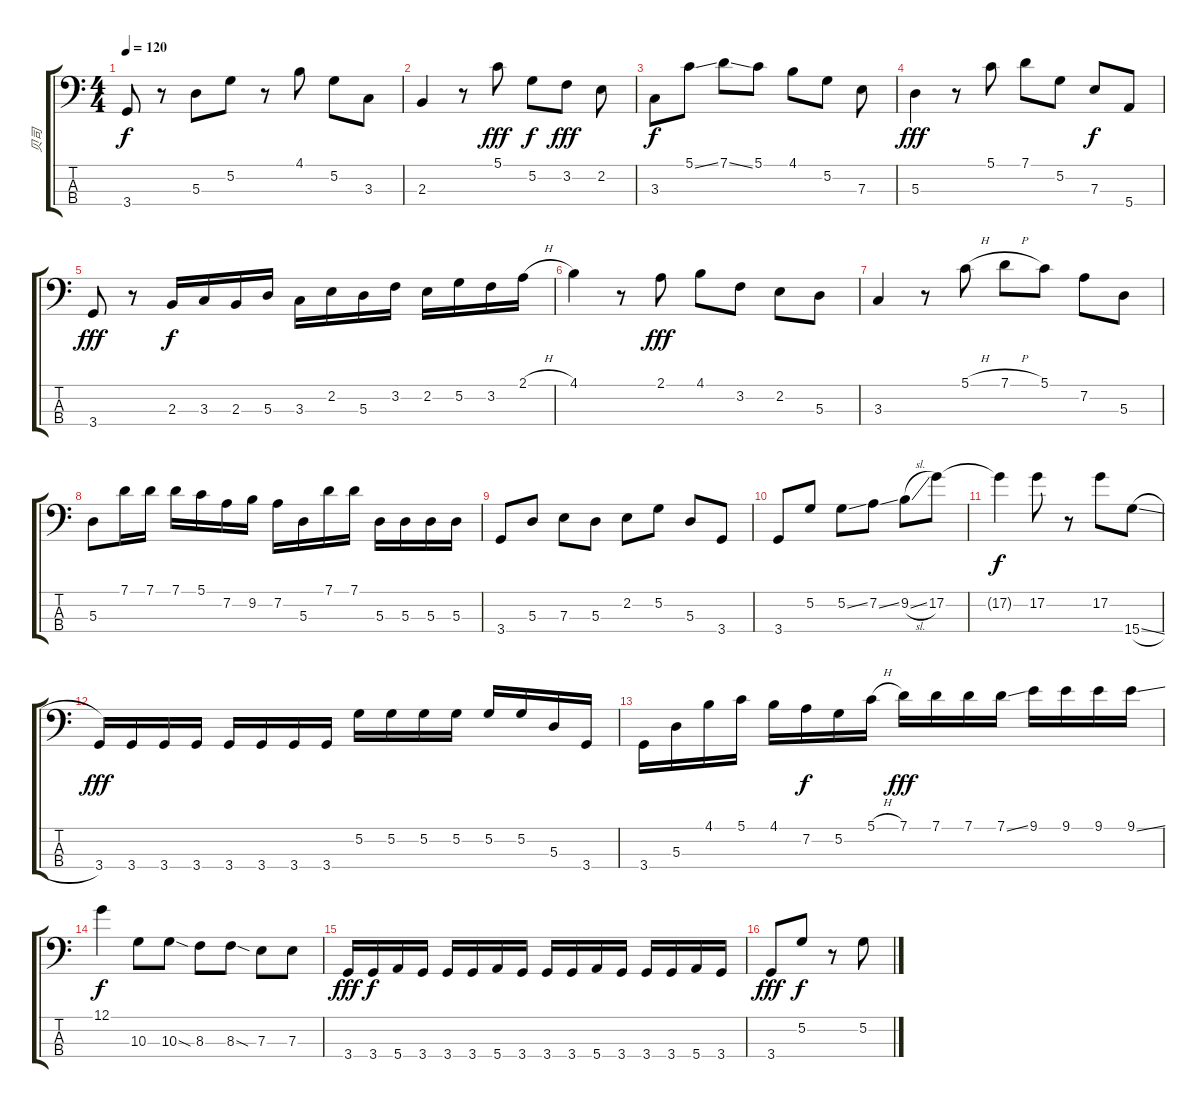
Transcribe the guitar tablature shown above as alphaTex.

\track ("贝司" "贝司") {instrument electricbassfinger}
\staff {score tabs}
\tuning (G2 D2 A1 E1) {hide}
\ts (4 4)
\tempo 120
\clef f4
\ks c
3.4.8{dy f instrument electricbassfinger} r.8 5.3.8 5.2.8 r.8 4.1.8 5.2.8 3.3.8 |
2.3.4 r.8 5.1.8{dy fff} 5.2.8{dy f} 3.2.8{dy fff} 2.2.8 |
3.3.8{dy f} 5.1{ss}.8 7.1{ss}.8 5.1.8 4.1.8 5.2.8 7.3.8 |
5.3.4{dy fff} r.8 5.1.8 7.1.8 5.2.8 7.3.8{dy f} 5.4.8 |
3.4.8{dy fff} r.8 2.3.16{dy f} 3.3.16 2.3.16 5.3.16 3.3.16 2.2.16 5.3.16 3.2.16 2.2.16 5.2.16 3.2.16 2.1{h}.16 |
4.1.4 r.8 2.1.8{dy fff} 4.1.8 3.2.8 2.2.8 5.3.8 |
3.3.4 r.8 5.1{h}.8 7.1{h}.8 5.1.8 7.2.8 5.3.8 |
5.3.8 7.1.16 7.1.16 7.1.16 5.1.16 7.2.16 9.2.16 7.2.16 5.3.16 7.1.16 7.1.16 5.3.16 5.3.16 5.3.16 5.3.16 |
3.4.8 5.3.8 7.3.8 5.3.8 2.2.8 5.2.8 5.3.8 3.4.8 |
3.4.8 5.2.8 5.2{ss}.8 7.2{ss}.8 9.2{sl}.8 17.2.8 |
17.2{t}.4{dy f} 17.2.8 r.8 17.2.8 15.4{sl}.8 |
3.4.16{dy fff} 3.4.16 3.4.16 3.4.16 3.4.16 3.4.16 3.4.16 3.4.16 5.2.16 5.2.16 5.2.16 5.2.16 5.2.16 5.2.16 5.3.16 3.4.16 |
3.4.16 5.3.16 4.1.16 5.1.16 4.1.16 7.2.16{dy f} 5.2.16 5.1{h}.16 7.1.16{dy fff} 7.1.16 7.1.16 7.1{ss}.16 9.1.16 9.1.16 9.1.16 9.1{ss}.16 |
12.1.4{dy f} 10.3.8 10.3{sod}.8 8.3.8 8.3{sod}.8 7.3.8 7.3.8 |
3.4.16{dy fff} 3.4.16{dy f} 5.4.16 3.4.16 3.4.16 3.4.16 5.4.16 3.4.16 3.4.16 3.4.16 5.4.16 3.4.16 3.4.16 3.4.16 5.4.16 3.4.16 |
3.4.8{dy fff} 5.2.8{dy f} r.8 5.2.8
